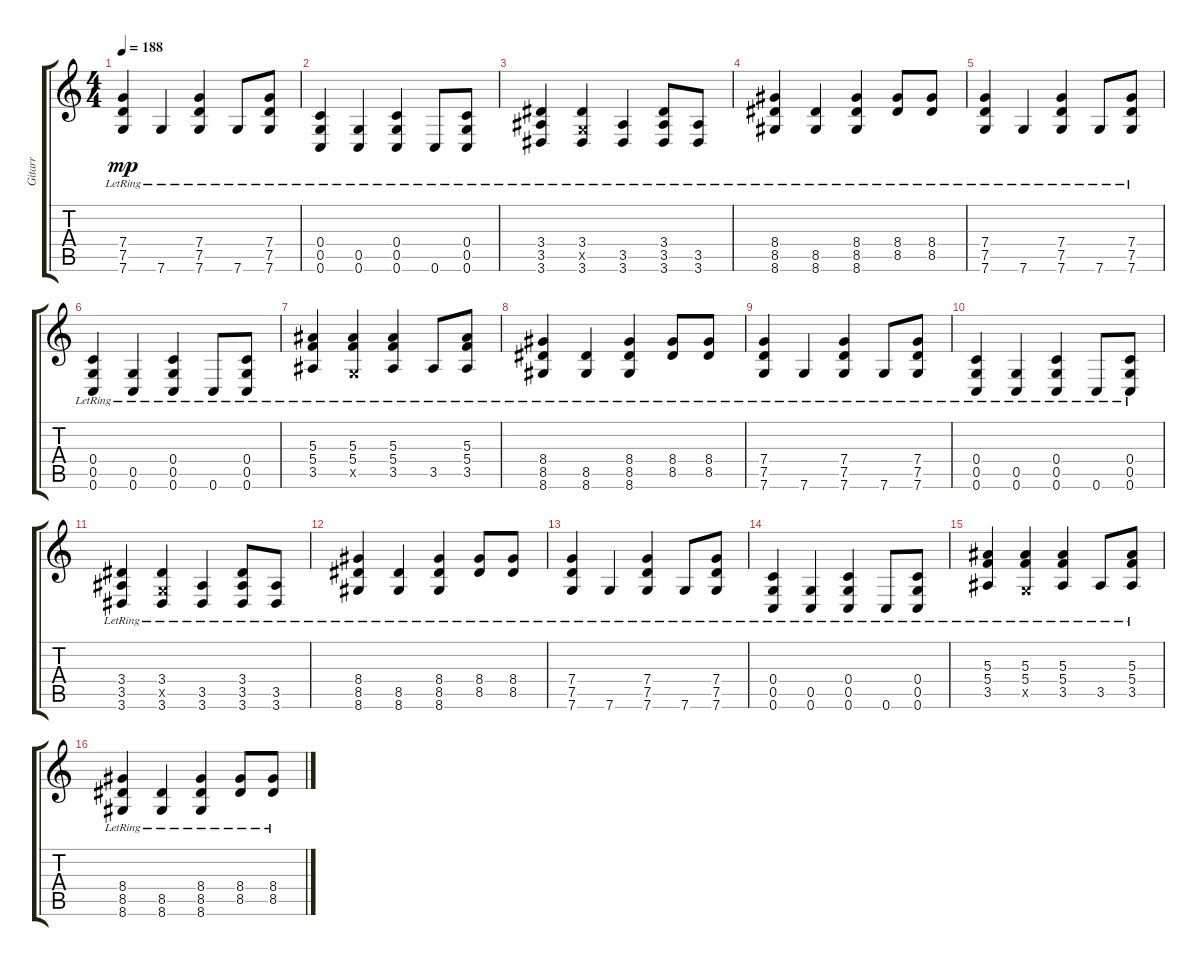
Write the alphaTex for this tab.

\track ("Gitarr" "Gitarr") {instrument distortionguitar}
\staff {score tabs}
\tuning (D4 A3 F3 C3 G2 C2) {hide}
\ts (4 4)
\tempo 188
\clef g2
\ks c
(7.4{lr} 7.5{lr} 7.6{lr}).4{dy mp instrument electricguitarclean} 7.6{lr}.4 (7.4{lr} 7.5{lr} 7.6{lr}).4 7.6{lr}.8 (7.4{lr} 7.5{lr} 7.6{lr}).8 |
(0.4{lr} 0.5{lr} 0.6{lr}).4{instrument electricguitarclean} (0.5 0.6{lr}).4 (0.4{lr} 0.5{lr} 0.6{lr}).4 0.6{lr}.8 (0.4{lr} 0.5{lr} 0.6{lr}).8 |
(3.4 3.5{lr} 3.6).4{instrument electricguitarclean} (3.4{lr} 0.5{x} 3.6{lr}).4 (3.5{lr} 3.6{lr}).4 (3.4{lr} 3.5{lr} 3.6{lr}).8 (3.5{lr} 3.6).8 |
(8.4{lr} 8.5{lr} 8.6{lr}).4{instrument electricguitarclean} (8.5{lr} 8.6{lr}).4 (8.4{lr} 8.5{lr} 8.6{lr}).4 (8.4{lr} 8.5{lr}).8 (8.4{lr} 8.5{lr}).8 |
(7.4{lr} 7.5{lr} 7.6{lr}).4{instrument electricguitarclean} 7.6{lr}.4 (7.4{lr} 7.5{lr} 7.6{lr}).4 7.6{lr}.8 (7.4{lr} 7.5{lr} 7.6{lr}).8 |
(0.4{lr} 0.5{lr} 0.6{lr}).4{instrument electricguitarclean} (0.5 0.6{lr}).4 (0.4{lr} 0.5{lr} 0.6{lr}).4 0.6{lr}.8 (0.4{lr} 0.5{lr} 0.6{lr}).8 |
(5.3 5.4{lr} 3.5{lr}).4{instrument electricguitarclean} (5.3{lr} 5.4 0.5{x}).4 (5.3{lr} 5.4{lr} 3.5{lr}).4 3.5{lr}.8 (5.3{lr} 5.4{lr} 3.5{lr}).8 |
(8.4{lr} 8.5{lr} 8.6{lr}).4{instrument electricguitarclean} (8.5{lr} 8.6{lr}).4 (8.4{lr} 8.5{lr} 8.6{lr}).4 (8.4{lr} 8.5{lr}).8 (8.4{lr} 8.5{lr}).8 |
(7.4{lr} 7.5{lr} 7.6{lr}).4{instrument electricguitarclean} 7.6{lr}.4 (7.4{lr} 7.5{lr} 7.6{lr}).4 7.6{lr}.8 (7.4{lr} 7.5{lr} 7.6{lr}).8 |
(0.4{lr} 0.5{lr} 0.6{lr}).4{instrument electricguitarclean} (0.5 0.6{lr}).4 (0.4{lr} 0.5{lr} 0.6{lr}).4 0.6{lr}.8 (0.4{lr} 0.5{lr} 0.6{lr}).8 |
(3.4 3.5{lr} 3.6).4{instrument electricguitarclean} (3.4{lr} 0.5{x} 3.6{lr}).4 (3.5{lr} 3.6{lr}).4 (3.4{lr} 3.5{lr} 3.6{lr}).8 (3.5{lr} 3.6).8 |
(8.4{lr} 8.5{lr} 8.6{lr}).4{instrument electricguitarclean} (8.5{lr} 8.6{lr}).4 (8.4{lr} 8.5{lr} 8.6{lr}).4 (8.4{lr} 8.5{lr}).8 (8.4{lr} 8.5{lr}).8 |
(7.4{lr} 7.5{lr} 7.6{lr}).4{instrument electricguitarclean} 7.6{lr}.4 (7.4{lr} 7.5{lr} 7.6{lr}).4 7.6{lr}.8 (7.4{lr} 7.5{lr} 7.6{lr}).8 |
(0.4{lr} 0.5{lr} 0.6{lr}).4{instrument electricguitarclean} (0.5 0.6{lr}).4 (0.4{lr} 0.5{lr} 0.6{lr}).4 0.6{lr}.8 (0.4{lr} 0.5{lr} 0.6{lr}).8 |
(5.3 5.4{lr} 3.5{lr}).4{instrument electricguitarclean} (5.3{lr} 5.4 0.5{x}).4 (5.3{lr} 5.4{lr} 3.5{lr}).4 3.5{lr}.8 (5.3{lr} 5.4{lr} 3.5{lr}).8 |
(8.4{lr} 8.5{lr} 8.6{lr}).4{instrument electricguitarclean} (8.5{lr} 8.6{lr}).4 (8.4{lr} 8.5{lr} 8.6{lr}).4 (8.4{lr} 8.5{lr}).8 (8.4{lr} 8.5{lr}).8
